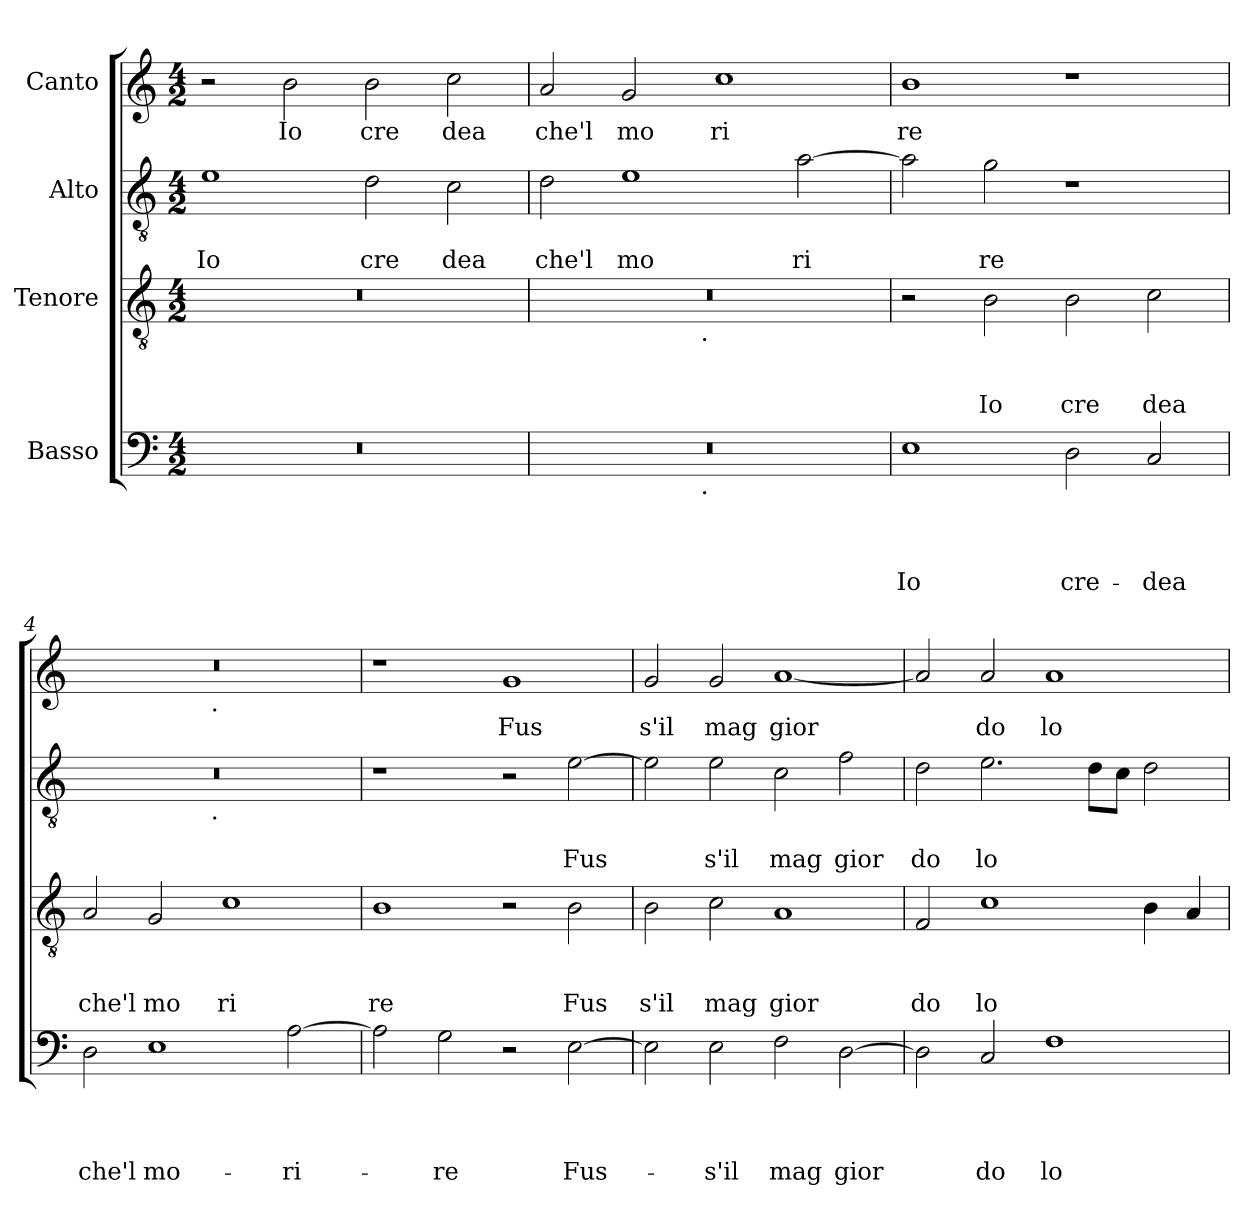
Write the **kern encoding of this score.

**kern	**text	**text	**text	**text	**kern	**text	**text	**text	**kern	**text	**text	**kern	**text
*part4	*part4	*part4	*part4	*part4	*part3	*part3	*part3	*part3	*part2	*part2	*part2	*part1	*part1
*staff4	*staff4	*staff4	*staff4	*staff4	*staff3	*staff3	*staff3	*staff3	*staff2	*staff2	*staff2	*staff1	*staff1
*I"Basso	*	*	*	*	*I"Tenore	*	*	*	*I"Alto	*	*	*I"Canto	*
*clefF4	*	*	*	*	*clefGv2	*	*	*	*clefGv2	*	*	*clefG2	*
*k[]	*	*	*	*	*k[]	*	*	*	*k[]	*	*	*k[]	*
*C:	*	*	*	*	*C:	*	*	*	*C:	*	*	*C:	*
*M4/2	*	*	*	*	*M4/2	*	*	*	*M4/2	*	*	*M4/2	*
=1	=1	=1	=1	=1	=1	=1	=1	=1	=1	=1	=1	=1	=1
!	!	!	!	!	!	!	!	!	!	!	!LO:LY:b	!	!
0r	.	.	.	.	0r	.	.	.	1e	.	Io	2r	.
!	!	!	!	!	!	!	!	!	!	!	!	!	!LO:LY:b
.	.	.	.	.	.	.	.	.	.	.	.	2b\	Io
!	!	!	!	!	!	!	!	!	!	!	!LO:LY:b	!	!LO:LY:b
.	.	.	.	.	.	.	.	.	2d\	.	cre	2b\	cre
!	!	!	!	!	!	!	!	!	!	!	!LO:LY:b	!	!LO:LY:b
.	.	.	.	.	.	.	.	.	2c\	.	dea	2cc\	dea
=2	=2	=2	=2	=2	=2	=2	=2	=2	=2	=2	=2	=2	=2
!	!	!	!	!	!	!	!	!	!	!	!LO:LY:b	!	!LO:LY:b
*^	*	*	*	*	*^	*	*	*	*	*	*	*	*
0r	2ryy	.	.	.	.	0r	2ryy	.	.	.	2d\	.	che'l	2a/	che'l
!	!	!	!	!	!	!	!	!	!	!	!	!	!LO:LY:b	!	!LO:LY:b
.	4...ryy	.	.	.	.	.	4...ryy	.	.	.	1e	.	mo	2g/	mo
!	!	!	!	!	!	!	!LO:TX:b:t=.	!	!	!	!	!	!	!	!
!	!LO:TX:b:t=.	!	!	!	!	!	!	!	!	!	!	!	!	!	!
.	1ryy	.	.	.	.	.	1ryy	.	.	.	.	.	.	.	.
!	!	!	!	!	!	!	!	!	!	!	!	!	!	!	!LO:LY:b
.	.	.	.	.	.	.	.	.	.	.	.	.	.	1cc	ri
!	!	!	!	!	!	!	!	!	!	!	!	!	!LO:LY:b	!	!
.	.	.	.	.	.	.	.	.	.	.	[>2a\	.	ri	.	.
.	32ryy	.	.	.	.	.	32ryy	.	.	.	.	.	.	.	.
=3	=3	=3	=3	=3	=3	=3	=3	=3	=3	=3	=3	=3	=3	=3	=3
!	!	!	!	!	!LO:LY:b	!	!	!	!	!	!	!	!	!	!LO:LY:b
*v	*v	*	*	*	*	*	*	*	*	*	*	*	*	*	*
*	*	*	*	*	*v	*v	*	*	*	*	*	*	*	*
1E	.	.	.	Io	2r	.	.	.	2a\]	.	.	1b	re
!	!	!	!	!	!	!	!	!LO:LY:b	!	!	!LO:LY:b	!	!
.	.	.	.	.	2B\	.	.	Io	2g\	.	re	.	.
!	!	!	!	!LO:LY:b	!	!	!	!LO:LY:b	!	!	!	!	!
2D\	.	.	.	cre-	2B\	.	.	cre	1r	.	.	1r	.
!	!	!	!	!LO:LY:b	!	!	!	!LO:LY:b	!	!	!	!	!
2C/	.	.	.	-dea	2c\	.	.	dea	.	.	.	.	.
=4	=4	=4	=4	=4	=4	=4	=4	=4	=4	=4	=4	=4	=4
!	!	!	!	!LO:LY:b	!	!	!	!LO:LY:b	!	!	!	!	!
*	*	*	*	*	*	*	*	*	*^	*	*	*^	*
2D\	.	.	.	che'l	2A/	.	.	che'l	0r	2ryy	.	.	0r	2ryy	.
!	!	!	!	!LO:LY:b	!	!	!	!LO:LY:b	!	!	!	!	!	!	!
1E	.	.	.	mo-	2G/	.	.	mo	.	4...ryy	.	.	.	4...ryy	.
!	!	!	!	!	!	!	!	!	!	!	!	!	!	!LO:TX:b:t=.	!
!	!	!	!	!	!	!	!	!	!	!LO:TX:b:t=.	!	!	!	!	!
.	.	.	.	.	.	.	.	.	.	1ryy	.	.	.	1ryy	.
!	!	!	!	!	!	!	!	!LO:LY:b	!	!	!	!	!	!	!
.	.	.	.	.	1c	.	.	ri	.	.	.	.	.	.	.
!	!	!	!	!LO:LY:b	!	!	!	!	!	!	!	!	!	!	!
[>2A\	.	.	.	-ri-	.	.	.	.	.	.	.	.	.	.	.
.	.	.	.	.	.	.	.	.	.	32ryy	.	.	.	32ryy	.
=5	=5	=5	=5	=5	=5	=5	=5	=5	=5	=5	=5	=5	=5	=5	=5
!	!	!	!	!	!	!	!	!LO:LY:b	!	!	!	!	!	!	!
*	*	*	*	*	*	*	*	*	*v	*v	*	*	*	*	*
*	*	*	*	*	*	*	*	*	*	*	*	*v	*v	*
2A\]	.	.	.	.	1B	.	.	re	1r	.	.	1r	.
!	!	!	!	!LO:LY:b	!	!	!	!	!	!	!	!	!
2G\	.	.	.	-re	.	.	.	.	.	.	.	.	.
!	!	!	!	!	!	!	!	!	!	!	!	!	!LO:LY:b
2r	.	.	.	.	2r	.	.	.	2r	.	.	1g	Fus
!	!	!	!	!LO:LY:b	!	!	!	!LO:LY:b	!	!	!LO:LY:b	!	!
[<2E\	.	.	.	Fus-	2B\	.	.	Fus	[<2e\	.	Fus	.	.
!!LO:LB:g=z
=6	=6	=6	=6	=6	=6	=6	=6	=6	=6	=6	=6	=6	=6
!	!	!	!	!	!	!	!	!LO:LY:b	!	!	!	!	!LO:LY:b
2E\]	.	.	.	.	2B\	.	.	s'il	2e\]	.	.	2g/	s'il
!	!	!	!	!LO:LY:b	!	!	!	!LO:LY:b	!	!	!LO:LY:b	!	!LO:LY:b
2E\	.	.	.	-s'il	2c\	.	.	mag	2e\	.	s'il	2g/	mag
!	!	!	!	!LO:LY:b	!	!	!	!LO:LY:b	!	!	!LO:LY:b	!	!LO:LY:b
2F\	.	.	.	mag	1A	.	.	gior	2c\	.	mag	[<1a	gior
!	!	!	!	!LO:LY:b	!	!	!	!	!	!	!LO:LY:b	!	!
[>2D\	.	.	.	gior	.	.	.	.	2f\	.	gior	.	.
=7	=7	=7	=7	=7	=7	=7	=7	=7	=7	=7	=7	=7	=7
!	!	!	!	!	!	!	!	!LO:LY:b	!	!	!LO:LY:b	!	!
2D\]	.	.	.	.	2F/	.	.	do	2d\	.	do	2a/]	.
!	!	!	!	!LO:LY:b	!	!	!	!LO:LY:b	!	!	!LO:LY:b	!	!LO:LY:b
2C/	.	.	.	do	1c	.	.	lo	2.e\	.	lo	2a/	do
!	!	!	!	!LO:LY:b	!	!	!	!	!	!	!	!	!LO:LY:b
1F	.	.	.	lo	.	.	.	.	.	.	.	1a	lo
.	.	.	.	.	.	.	.	.	8d\L	.	.	.	.
.	.	.	.	.	.	.	.	.	8c\J	.	.	.	.
.	.	.	.	.	4B\	.	.	.	2d\	.	.	.	.
.	.	.	.	.	4A/	.	.	.	.	.	.	.	.
=	=	=	=	=	=	=	=	=	=	=	=	=	=
*-	*-	*-	*-	*-	*-	*-	*-	*-	*-	*-	*-	*-	*-
